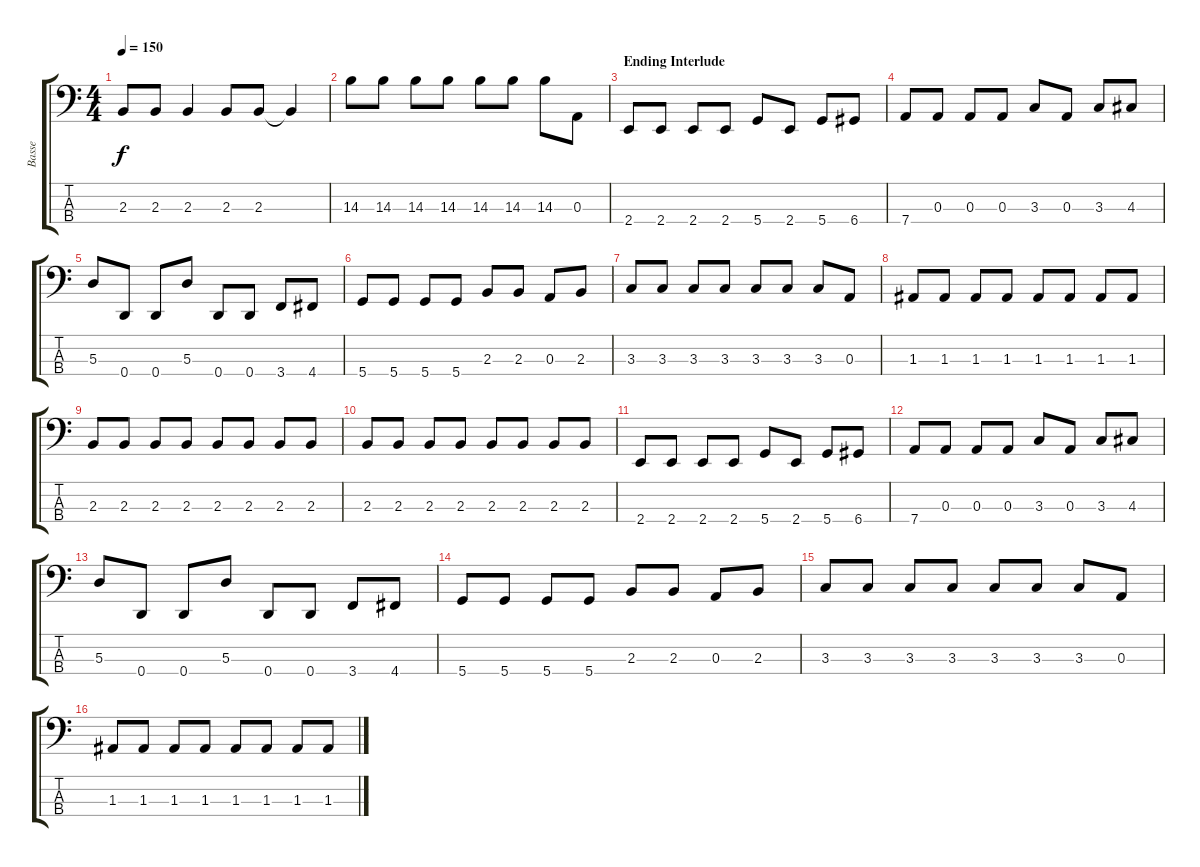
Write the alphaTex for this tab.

\track ("Basse" "Basse") {instrument electricbassfinger}
\staff {score tabs}
\tuning (G2 D2 A1 D1) {hide}
\ts (4 4)
\tempo 150
\clef f4
\ks c
2.3.8{dy f} 2.3.8 2.3.4 2.3.8 2.3.8 2.3{t}.4 |
14.3.8 14.3.8 14.3.8 14.3.8 14.3.8 14.3.8 14.3.8 0.3.8 |
\section ("" "Ending Interlude")
2.4.8{instrument lead8bassandlead} 2.4.8 2.4.8 2.4.8 5.4.8 2.4.8 5.4.8 6.4.8 |
7.4.8 0.3.8 0.3.8 0.3.8 3.3.8 0.3.8 3.3.8 4.3.8 |
5.3.8 0.4.8 0.4.8 5.3.8 0.4.8 0.4.8 3.4.8 4.4.8 |
5.4.8 5.4.8 5.4.8 5.4.8 2.3.8 2.3.8 0.3.8 2.3.8 |
3.3.8 3.3.8 3.3.8 3.3.8 3.3.8 3.3.8 3.3.8 0.3.8 |
1.3.8 1.3.8 1.3.8 1.3.8 1.3.8 1.3.8 1.3.8 1.3.8 |
2.3.8 2.3.8 2.3.8 2.3.8 2.3.8 2.3.8 2.3.8 2.3.8 |
2.3.8 2.3.8 2.3.8 2.3.8 2.3.8 2.3.8 2.3.8 2.3.8 |
2.4.8{instrument lead8bassandlead} 2.4.8 2.4.8 2.4.8 5.4.8 2.4.8 5.4.8 6.4.8 |
7.4.8 0.3.8 0.3.8 0.3.8 3.3.8 0.3.8 3.3.8 4.3.8 |
5.3.8 0.4.8 0.4.8 5.3.8 0.4.8 0.4.8 3.4.8 4.4.8 |
5.4.8 5.4.8 5.4.8 5.4.8 2.3.8 2.3.8 0.3.8 2.3.8 |
3.3.8 3.3.8 3.3.8 3.3.8 3.3.8 3.3.8 3.3.8 0.3.8 |
1.3.8 1.3.8 1.3.8 1.3.8 1.3.8 1.3.8 1.3.8 1.3.8
